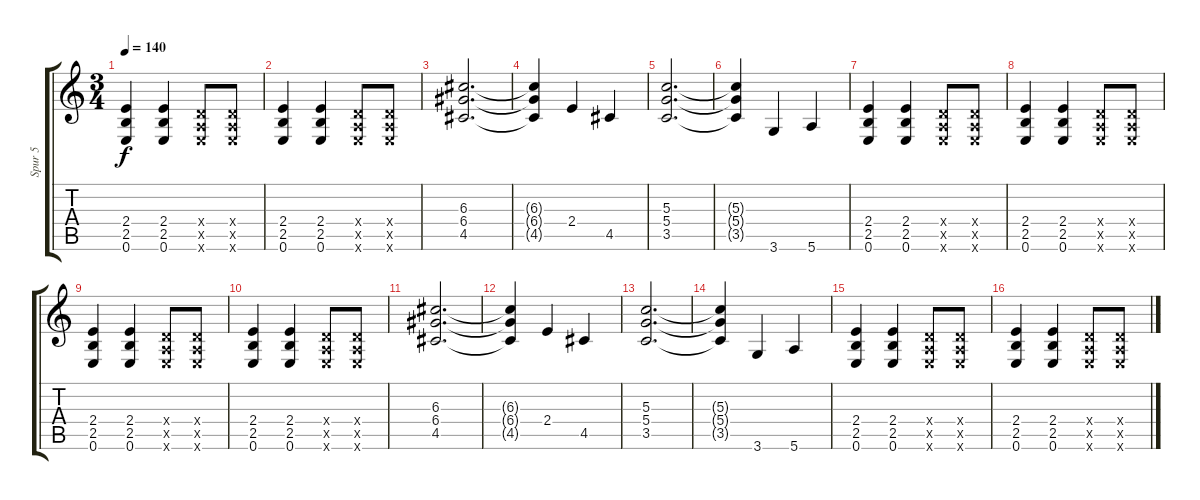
\track ("Spur 5" "Spur 5") {instrument distortionguitar}
\staff {score tabs}
\tuning (E4 B3 G3 D3 A2 E2) {hide}
\ts (3 4)
\tempo 140
\clef g2
\ks c
(2.4 2.5 0.6).4{dy f} (2.4 2.5 0.6).4 (0.4{x} 0.5{x} 0.6{x}).8 (0.4{x} 0.5{x} 0.6{x}).8 |
(2.4 2.5 0.6).4 (2.4 2.5 0.6).4 (0.4{x} 0.5{x} 0.6{x}).8 (0.4{x} 0.5{x} 0.6{x}).8 |
(6.3 6.4 4.5).2{d} |
(6.3{t} 6.4{t} 4.5{t}).4 2.4.4 4.5.4 |
(5.3 5.4 3.5).2{d} |
(5.3{t} 5.4{t} 3.5{t}).4 3.6.4 5.6.4 |
(2.4 2.5 0.6).4 (2.4 2.5 0.6).4 (0.4{x} 0.5{x} 0.6{x}).8 (0.4{x} 0.5{x} 0.6{x}).8 |
(2.4 2.5 0.6).4 (2.4 2.5 0.6).4 (0.4{x} 0.5{x} 0.6{x}).8 (0.4{x} 0.5{x} 0.6{x}).8 |
(2.4 2.5 0.6).4 (2.4 2.5 0.6).4 (0.4{x} 0.5{x} 0.6{x}).8 (0.4{x} 0.5{x} 0.6{x}).8 |
(2.4 2.5 0.6).4 (2.4 2.5 0.6).4 (0.4{x} 0.5{x} 0.6{x}).8 (0.4{x} 0.5{x} 0.6{x}).8 |
(6.3 6.4 4.5).2{d} |
(6.3{t} 6.4{t} 4.5{t}).4 2.4.4 4.5.4 |
(5.3 5.4 3.5).2{d} |
(5.3{t} 5.4{t} 3.5{t}).4 3.6.4 5.6.4 |
(2.4 2.5 0.6).4 (2.4 2.5 0.6).4 (0.4{x} 0.5{x} 0.6{x}).8 (0.4{x} 0.5{x} 0.6{x}).8 |
(2.4 2.5 0.6).4 (2.4 2.5 0.6).4 (0.4{x} 0.5{x} 0.6{x}).8 (0.4{x} 0.5{x} 0.6{x}).8
